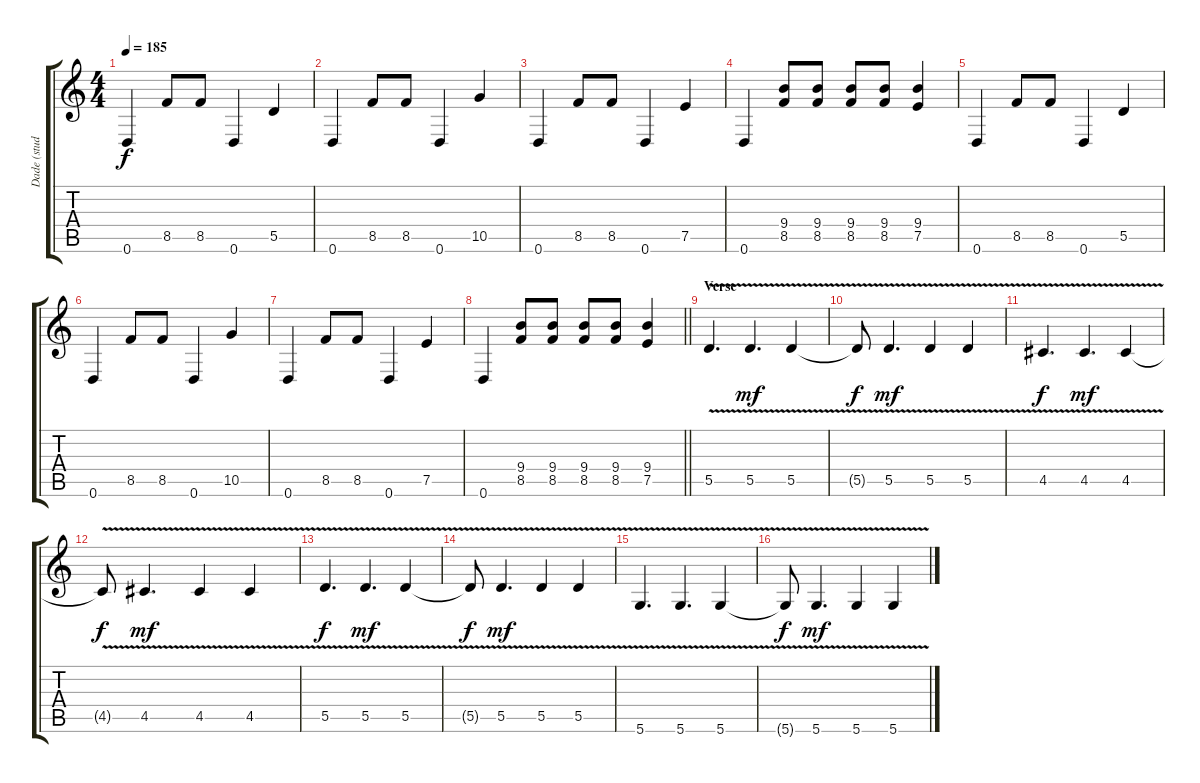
\track ("Dade (studio guitar)" "Dade (stud") {instrument overdrivenguitar}
\staff {score tabs}
\tuning (E4 B3 G3 D3 A2 D2) {hide}
\ts (4 4)
\tempo 185
\clef g2
\ks c
0.6.4{dy f} 8.5.8 8.5.8 0.6.4 5.5.4 |
0.6.4 8.5.8 8.5.8 0.6.4 10.5.4 |
0.6.4 8.5.8 8.5.8 0.6.4 7.5.4 |
0.6.4 (9.4 8.5).8 (9.4 8.5).8 (9.4 8.5).8 (9.4 8.5).8 (9.4 7.5).4 |
0.6.4 8.5.8 8.5.8 0.6.4 5.5.4 |
0.6.4 8.5.8 8.5.8 0.6.4 10.5.4 |
0.6.4 8.5.8 8.5.8 0.6.4 7.5.4 |
\barLineRight lightlight
0.6.4 (9.4 8.5).8 (9.4 8.5).8 (9.4 8.5).8 (9.4 8.5).8 (9.4 7.5).4 |
\section ("" "Verse")
5.5{v}.4{d} 5.5{v}.4{d dy mf} 5.5{v}.4 |
5.5{t}.8{dy f} 5.5{v}.4{d dy mf} 5.5{v}.4 5.5{v}.4 |
4.5{v}.4{d dy f} 4.5{v}.4{d dy mf} 4.5{v}.4 |
4.5{t}.8{dy f} 4.5{v}.4{d dy mf} 4.5{v}.4 4.5{v}.4 |
5.5{v}.4{d dy f} 5.5{v}.4{d dy mf} 5.5{v}.4 |
5.5{t}.8{dy f} 5.5{v}.4{d dy mf} 5.5{v}.4 5.5{v}.4 |
5.6{v}.4{d} 5.6{v}.4{d} 5.6{v}.4 |
5.6{t}.8{dy f} 5.6{v}.4{d dy mf} 5.6{v}.4 5.6{v}.4
